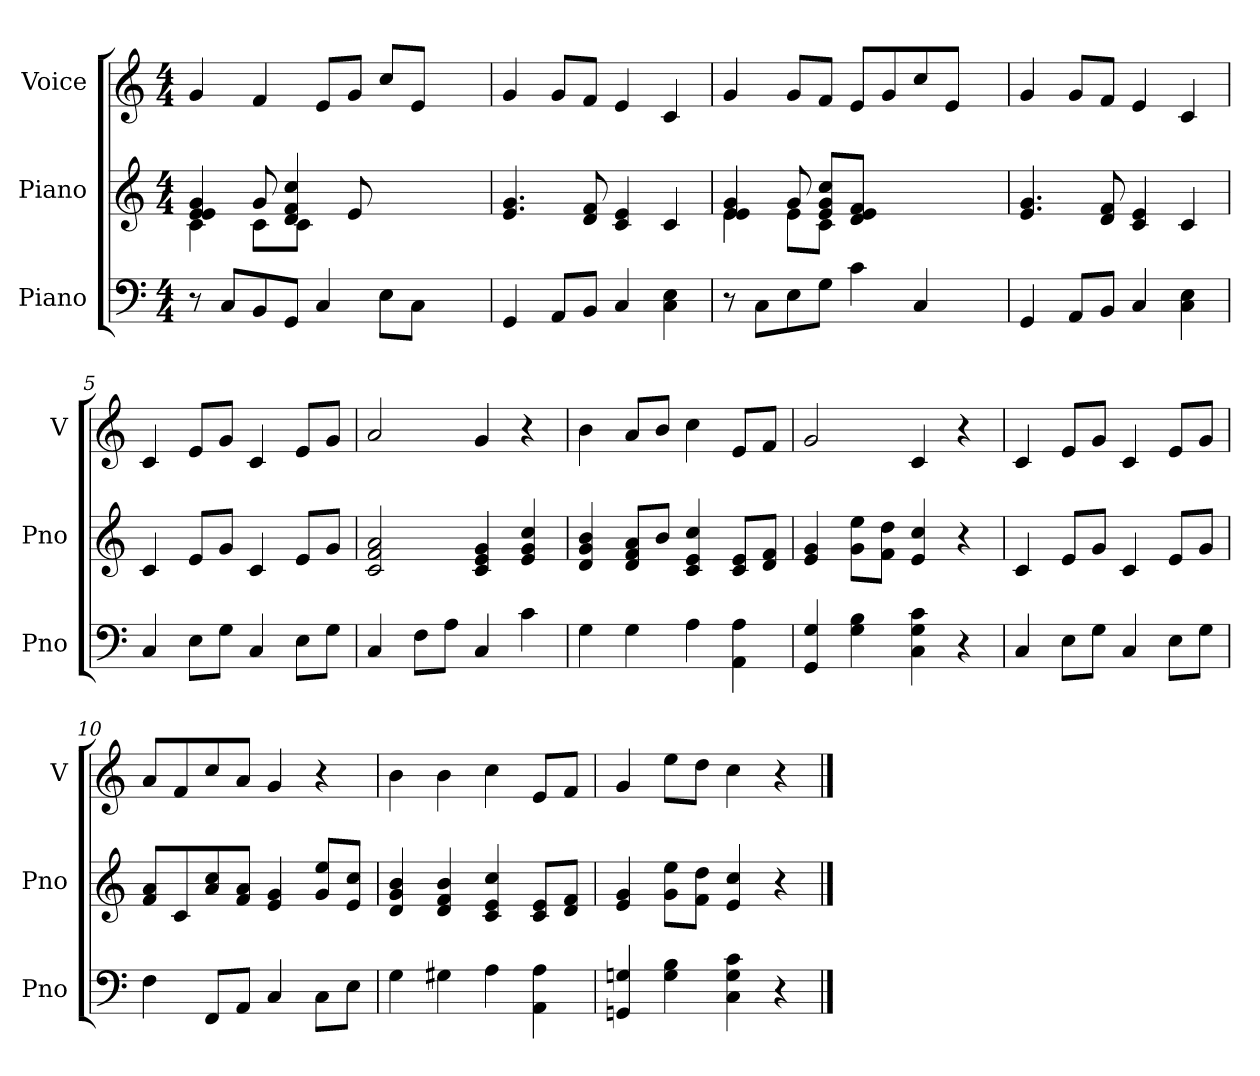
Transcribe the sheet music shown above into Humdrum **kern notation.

**kern	**kern	**kern
*part3	*part2	*part1
*staff3	*staff2	*staff1
*I"Piano	*I"Piano	*I"Voice
*I'Pno	*I'Pno	*I'V
*clefF4	*clefG2	*clefG2
*k[]	*k[]	*k[]
*M4/4	*M4/4	*M4/4
*MM100	*MM100	*MM100
=1	=1	=1
*	*^	*
8r	4e/ 4e/ 4g/	4c\	4g/
8C/L	.	.	.
8BB/	8g/	8c\L	4f/
8GG/J	4d/ 4f/ 4cc/	8c\J	.
4C/	.	2ryy	8e/L
.	8e/	.	8g/J
8E\L	2ryy	.	8cc/L
8C\J	.	.	8e/J
4ryy	.	4ryy	4ryy
*	*v	*v	*
=2	=2	=2
4GG/	4.e/ 4.g/	4g/
8AA/L	.	8g/L
8BB/J	8d/ 8f/	8f/J
4C/	4c/ 4e/	4e/
4C\ 4E\	4c/	4c/
=3	=3	=3
*	*^	*
8r	4e/ 4e/ 4g/	4e\	4g/
8C\L	.	.	.
8E\	8g/	8e\L	8g/L
8G\J	8e/ 8g/ 8cc/L	8c\J	8f/J
4c\	8d/ 8e/ 8f/J	2ryy	8e/L
.	2ryy	.	8g/
4C/	.	.	8cc/
.	.	.	8e/J
8ryy	.	8ryy	8ryy
*	*v	*v	*
=4	=4	=4
4GG/	4.e/ 4.g/	4g/
8AA/L	.	8g/L
8BB/J	8d/ 8f/	8f/J
4C/	4c/ 4e/	4e/
4C\ 4E\	4c/	4c/
=5	=5	=5
4C/	4c/	4c/
8E\L	8e/L	8e/L
8G\J	8g/J	8g/J
4C/	4c/	4c/
8E\L	8e/L	8e/L
8G\J	8g/J	8g/J
!!LO:LB:g=z
=6	=6	=6
4C/	2c/ 2f/ 2a/	2a/
8F\L	.	.
8A\J	.	.
4C/	4c/ 4e/ 4g/	4g/
4c\	4e/ 4g/ 4cc/	4r
=7	=7	=7
4G\	4d/ 4g/ 4b/	4b\
4G\	8d/ 8f/ 8a/L	8a/L
.	8b/J	8b/J
4A\	4c/ 4e/ 4cc/	4cc\
4AA\ 4A\	8c/ 8e/L	8e/L
.	8d/ 8f/J	8f/J
=8	=8	=8
4GG/ 4G/	4e/ 4g/	2g/
4G\ 4B\	8g\ 8ee\L	.
.	8f\ 8dd\J	.
4C\ 4G\ 4c\	4e/ 4cc/	4c/
4r	4r	4r
=9	=9	=9
4C/	4c/	4c/
8E\L	8e/L	8e/L
8G\J	8g/J	8g/J
4C/	4c/	4c/
8E\L	8e/L	8e/L
8G\J	8g/J	8g/J
=10	=10	=10
4F\	8f/ 8a/L	8a/L
.	8c/	8f/
8FF/L	8a/ 8cc/	8cc/
8AA/J	8f/ 8a/J	8a/J
4C/	4e/ 4g/	4g/
8C\L	8g/ 8ee/L	4r
8E\J	8e/ 8cc/J	.
=11	=11	=11
4G\	4d/ 4g/ 4b/	4b\
4G#X\	4d/ 4f/ 4b/	4b\
4A\	4c/ 4e/ 4cc/	4cc\
4AA\ 4A\	8c/ 8e/L	8e/L
.	8d/ 8f/J	8f/J
=12	=12	=12
4GGn/ 4Gn/	4e/ 4g/	4g/
4G\ 4B\	8g\ 8ee\L	8ee\L
.	8f\ 8dd\J	8dd\J
4C\ 4G\ 4c\	4e/ 4cc/	4cc\
4r	4r	4r
==	==	==
*-	*-	*-
